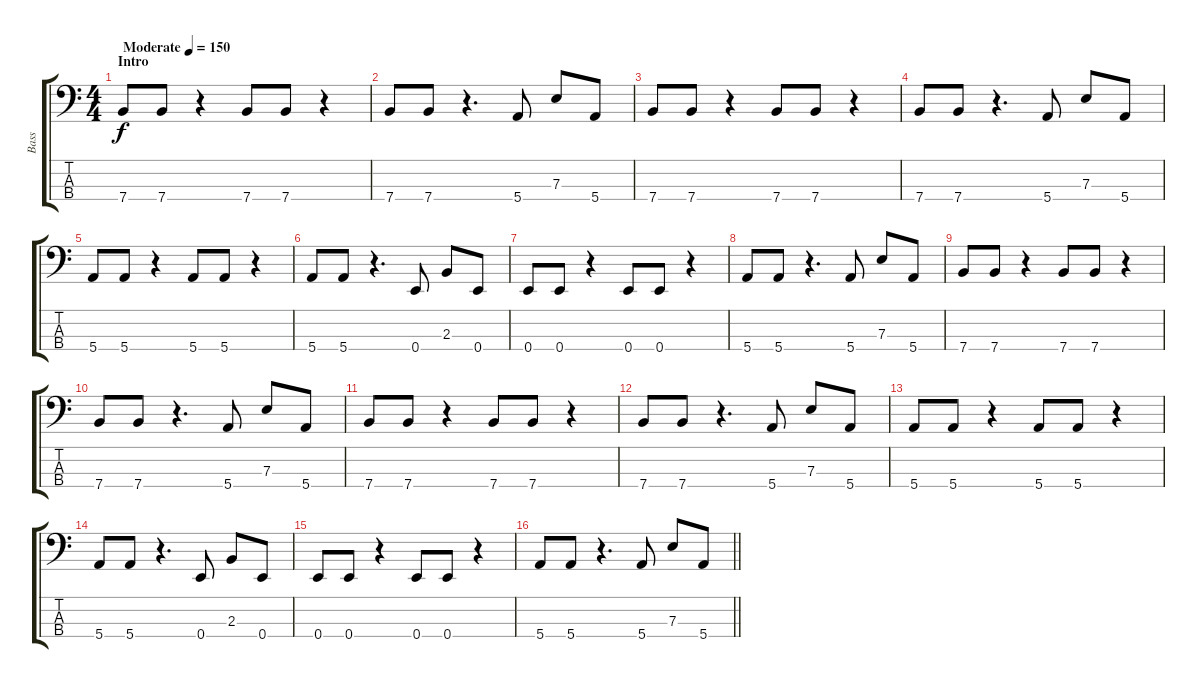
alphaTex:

\track ("Bass" "Bass") {instrument electricbassfinger}
\staff {score tabs}
\tuning (G2 D2 A1 E1) {hide}
\ts (4 4)
\section ("" "Intro")
\tempo (150 "Moderate")
\clef f4
\ks c
7.4.8{dy f instrument electricbassfinger} 7.4.8 r.4 7.4.8 7.4.8 r.4 |
7.4.8 7.4.8 r.4{d} 5.4.8 7.3.8 5.4.8 |
7.4.8 7.4.8 r.4 7.4.8 7.4.8 r.4 |
7.4.8 7.4.8 r.4{d} 5.4.8 7.3.8 5.4.8 |
5.4.8 5.4.8 r.4 5.4.8 5.4.8 r.4 |
5.4.8 5.4.8 r.4{d} 0.4.8 2.3.8 0.4.8 |
0.4.8 0.4.8 r.4 0.4.8 0.4.8 r.4 |
5.4.8 5.4.8 r.4{d} 5.4.8 7.3.8 5.4.8 |
7.4.8 7.4.8 r.4 7.4.8 7.4.8 r.4 |
7.4.8 7.4.8 r.4{d} 5.4.8 7.3.8 5.4.8 |
7.4.8 7.4.8 r.4 7.4.8 7.4.8 r.4 |
7.4.8 7.4.8 r.4{d} 5.4.8 7.3.8 5.4.8 |
5.4.8 5.4.8 r.4 5.4.8 5.4.8 r.4 |
5.4.8 5.4.8 r.4{d} 0.4.8 2.3.8 0.4.8 |
0.4.8 0.4.8 r.4 0.4.8 0.4.8 r.4 |
\barLineRight lightlight
5.4.8 5.4.8 r.4{d} 5.4.8 7.3.8 5.4.8
